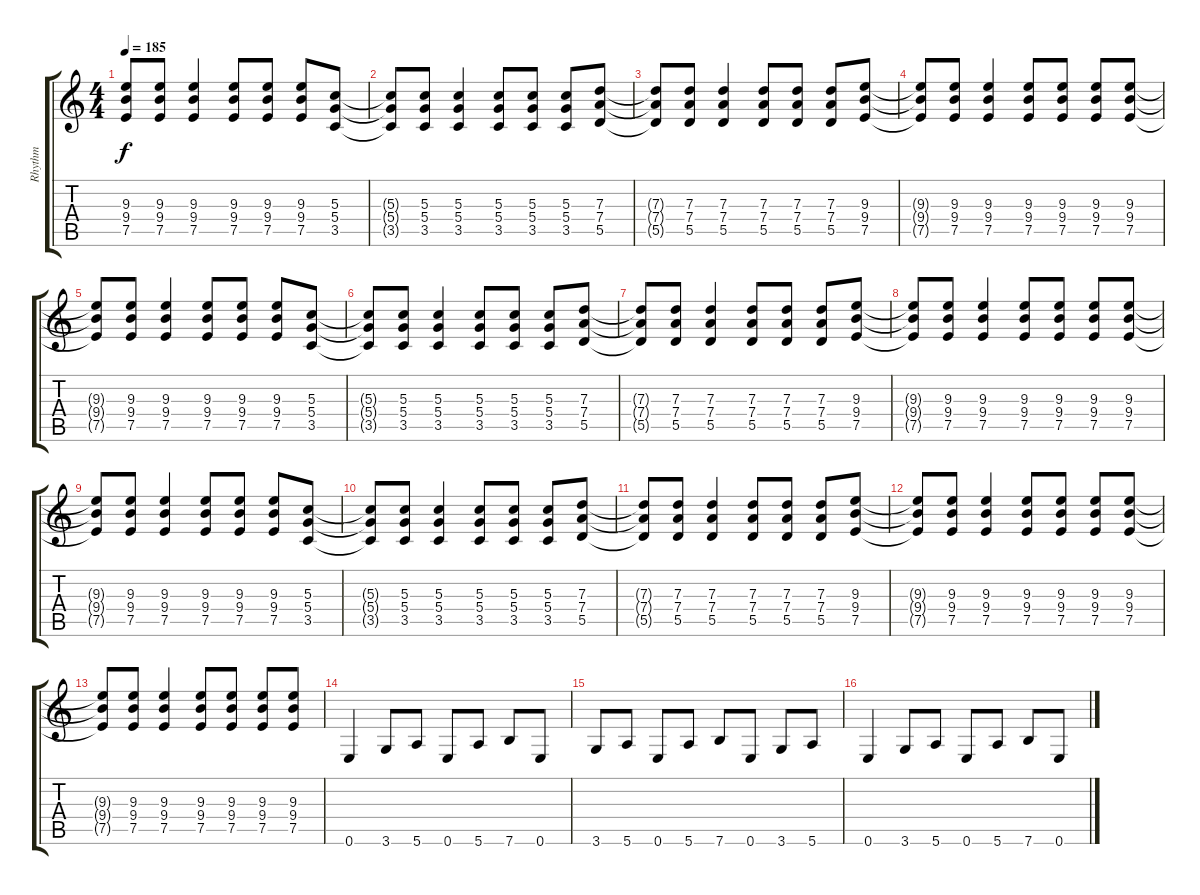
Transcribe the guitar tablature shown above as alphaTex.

\track ("Rhythm" "Rhythm") {instrument distortionguitar}
\staff {score tabs}
\tuning (E4 B3 G3 D3 A2 E2) {hide}
\ts (4 4)
\tempo 185
\clef g2
\ks c
(9.3{t} 9.4{t} 7.5{t}).8{dy f} (9.3 9.4 7.5).8 (9.3 9.4 7.5).4 (9.3 9.4 7.5).8 (9.3 9.4 7.5).8 (9.3 9.4 7.5).8 (5.3 5.4 3.5).8 |
(5.3{t} 5.4{t} 3.5{t}).8 (5.3 5.4 3.5).8 (5.3 5.4 3.5).4 (5.3 5.4 3.5).8 (5.3 5.4 3.5).8 (5.3 5.4 3.5).8 (7.3 7.4 5.5).8 |
(7.3{t} 7.4{t} 5.5{t}).8 (7.3 7.4 5.5).8 (7.3 7.4 5.5).4 (7.3 7.4 5.5).8 (7.3 7.4 5.5).8 (7.3 7.4 5.5).8 (9.3 9.4 7.5).8 |
(9.3{t} 9.4{t} 7.5{t}).8 (9.3 9.4 7.5).8 (9.3 9.4 7.5).4 (9.3 9.4 7.5).8 (9.3 9.4 7.5).8 (9.3 9.4 7.5).8 (9.3 9.4 7.5).8 |
(9.3{t} 9.4{t} 7.5{t}).8 (9.3 9.4 7.5).8 (9.3 9.4 7.5).4 (9.3 9.4 7.5).8 (9.3 9.4 7.5).8 (9.3 9.4 7.5).8 (5.3 5.4 3.5).8 |
(5.3{t} 5.4{t} 3.5{t}).8 (5.3 5.4 3.5).8 (5.3 5.4 3.5).4 (5.3 5.4 3.5).8 (5.3 5.4 3.5).8 (5.3 5.4 3.5).8 (7.3 7.4 5.5).8 |
(7.3{t} 7.4{t} 5.5{t}).8 (7.3 7.4 5.5).8 (7.3 7.4 5.5).4 (7.3 7.4 5.5).8 (7.3 7.4 5.5).8 (7.3 7.4 5.5).8 (9.3 9.4 7.5).8 |
(9.3{t} 9.4{t} 7.5{t}).8 (9.3 9.4 7.5).8 (9.3 9.4 7.5).4 (9.3 9.4 7.5).8 (9.3 9.4 7.5).8 (9.3 9.4 7.5).8 (9.3 9.4 7.5).8 |
(9.3{t} 9.4{t} 7.5{t}).8 (9.3 9.4 7.5).8 (9.3 9.4 7.5).4 (9.3 9.4 7.5).8 (9.3 9.4 7.5).8 (9.3 9.4 7.5).8 (5.3 5.4 3.5).8 |
(5.3{t} 5.4{t} 3.5{t}).8 (5.3 5.4 3.5).8 (5.3 5.4 3.5).4 (5.3 5.4 3.5).8 (5.3 5.4 3.5).8 (5.3 5.4 3.5).8 (7.3 7.4 5.5).8 |
(7.3{t} 7.4{t} 5.5{t}).8 (7.3 7.4 5.5).8 (7.3 7.4 5.5).4 (7.3 7.4 5.5).8 (7.3 7.4 5.5).8 (7.3 7.4 5.5).8 (9.3 9.4 7.5).8 |
(9.3{t} 9.4{t} 7.5{t}).8 (9.3 9.4 7.5).8 (9.3 9.4 7.5).4 (9.3 9.4 7.5).8 (9.3 9.4 7.5).8 (9.3 9.4 7.5).8 (9.3 9.4 7.5).8 |
(9.3{t} 9.4{t} 7.5{t}).8 (9.3 9.4 7.5).8 (9.3 9.4 7.5).4 (9.3 9.4 7.5).8 (9.3 9.4 7.5).8 (9.3 9.4 7.5).8 (9.3 9.4 7.5).8 |
0.6.4 3.6.8 5.6.8 0.6.8 5.6.8 7.6.8 0.6.8 |
3.6.8 5.6.8 0.6.8 5.6.8 7.6.8 0.6.8 3.6.8 5.6.8 |
0.6.4 3.6.8 5.6.8 0.6.8 5.6.8 7.6.8 0.6.8
